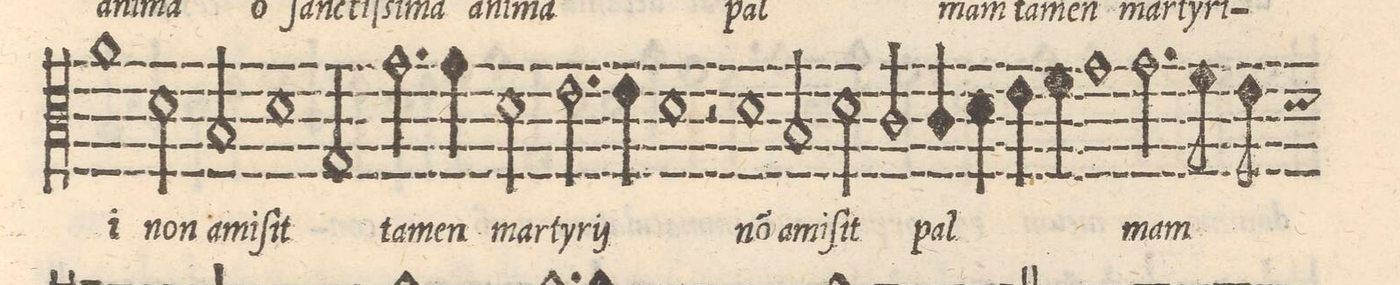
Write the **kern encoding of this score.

**kern	**text
*I"Tenor	*
*clefC3	*
*k[]	*
*met(C|)	*
*M2/1	*
=58-	=58-
1a	-i
2d\	non
2B/	a-
=59-	=59-
1d	-mi-
2G/	-ſit
2.g\	ta-
=60-	=60-
4g\	-men
2d\	mar-
2.e\	-ty-
4e\	-ri-
=61-	=61-
1d	-i
2r	.
1d\	no(n)
=62-	=62-
2B/	a-
2d\	-mi-
2c/	-ſit
=63-	=63-
4c/	pal-
4d\	.
4e\	.
4f\	.
1g	.
=64-	=64-
2.g\	-mam
8f\	.
8e\	.
*-	*-
